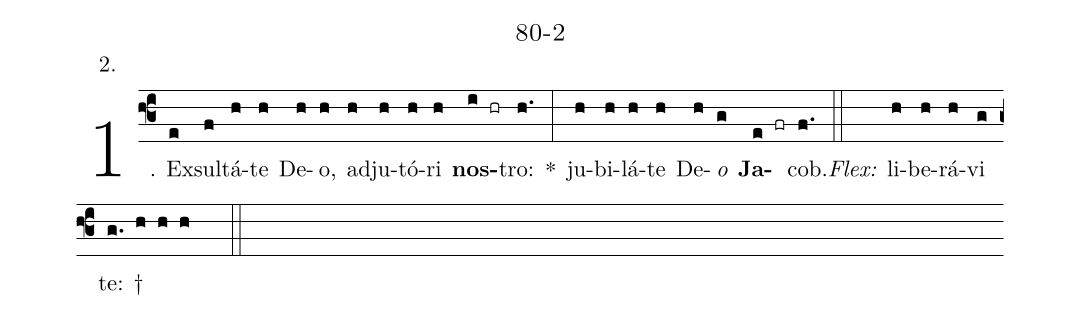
name: 80-2;
annotation: 2.;
%%
(f3)1. Ex(e)sul(f)tá(h)te(h) De(h)o,(h) ad(h)ju(h)tó(h)ri(h) <b>nos</b>(i hr)tro:(h.) *(:) ju(h)bi(h)lá(h)te(h) De(h)<i>o</i>(g) <b>Ja</b>(e fr)cob.(f.) (::)
<i>Flex:</i>()  li(h)be(h)rá(h)vi(g) te: †(g. h h h  ::)
